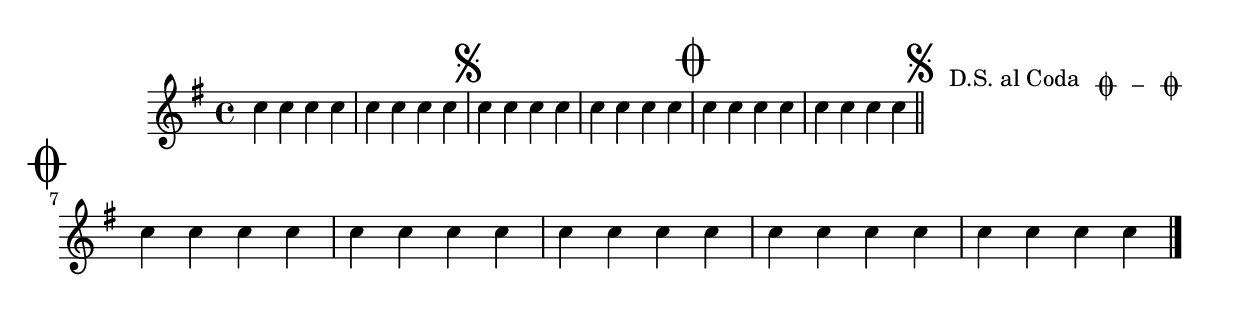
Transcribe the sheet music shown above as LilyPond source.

%% Do not edit this file; it is auto-generated from LSR http://lsr.dsi.unimi.it
%% This file is in the public domain.
\version "2.11.50"

\header {
  lsrtags = "repeats, breaks"

  texidoc = "
If you want to place an exiting segno sign and add text like \"D.S. al
Coda\" next to it where usually the staff lines are you can use this
snippet. The coda will resume in a new line. There is a variation
documented in this snippet, where the coda will remain on the same
line.

"
  doctitle = "Positioning segno and coda (with line break)"
} % begin verbatim
{ 
  \clef treble
  \key g \major
  \time 4/4
  \relative c'' {
    \repeat unfold 2 {
      | c4 c c c
    }
    
    % Set segno sign as rehearsal mark and adjust size if needed
    % \once \override Score.RehearsalMark #'font-size = #3
    \mark \markup { \musicglyph #"scripts.segno" }
    \repeat unfold 2 {
      | c4 c c c
    }
    
    % Set coda sign as rehearsal mark and adjust size if needed
    \once \override Score.RehearsalMark #'font-size = #4
    \mark \markup { \musicglyph #"scripts.coda" }
    \repeat unfold 2 {
      | c4 c c c
    }
    
    % Should Coda be on anew line?
    % Coda NOT on new line: use \nobreak
    % Coda on new line: DON'T use \nobreak
    % \noBreak
    
    \bar "||"
    
    % Set segno sign as rehearsal mark and adjust size if needed
    \once \override Score.RehearsalMark #'break-visibility = #begin-of-line-invisible
    % \once \override Score.RehearsalMark #'font-size = #3
    \mark \markup { \musicglyph #"scripts.segno" }
    
    % Here begins the trickery! 
    % \cadenzaOn will suppress the bar count and \stopStaff removes the staff lines.
    \cadenzaOn 
      \stopStaff 
        % Some examples of possible text-displays 
        
        % text line-aligned
        % ==================
        % Move text to the desired position
        % \once \override TextScript #'extra-offset = #'( 2 . -3.5 )
        % | s1*0^\markup { D.S. al Coda } }
        
        % text center-aligned
        % ====================
        % Move text to the desired position
        % \once \override TextScript #'extra-offset = #'( 6 . -5.0 )
        % | s1*0^\markup { \center-align { D.S. "al Coda" } }
        
        % text and symbols center-aligned
        % ===============================
        % Move text to the desired position and tweak spacing for optimum text alignment
        %\once \override TextScript #'extra-offset = #'( 8 . -5.5 )
        \once \override TextScript #'word-space = #1.5
        \once \override TextScript #'X-offset = #8
        \once \override TextScript #'Y-offset = #1.5
        | s1*0^\markup { \center-align { "D.S. al Coda" \line { \musicglyph #"scripts.coda" \musicglyph #"scripts.tenuto" \musicglyph #"scripts.coda"} } }
        
        % Increasing the unfold counter will expand the staff-free space
        \repeat unfold 4 {
          s4 s4 s4 s4
          \bar ""
        }
        % Resume bar count and show staff lines again
     \startStaff
   \cadenzaOff
   
   % Should Coda be on new line?
   % Coda NOT on new line: DON'T use \break
   % Coda on new line: use \break
   \break 
   
   % Show up, you clef and key!
   \once \override Staff.KeySignature #'break-visibility = #end-of-line-invisible
   \once \override Staff.Clef #'break-visibility = #end-of-line-invisible

   % Set coda sign as rehearsal mark and adjust size and position
   
   % Put the coda sign ontop of the (treble-)clef dependend on coda's line-position
      
     % Coda NOT on new line, use this:
     % \once \override Score.RehearsalMark #'extra-offset = #'( -2 . 1.75 )
     
     % Coda on new line, use this:
     \once \override Score.RehearsalMark #'extra-offset = #'( -8.42 . 1.75 )
   
   \once \override Score.RehearsalMark #'font-size = #5
   \mark \markup { \musicglyph #"scripts.coda" }

   % The coda
   \repeat unfold 5 {
      | c4 c c c
    }
    \bar"|."
  }
}
